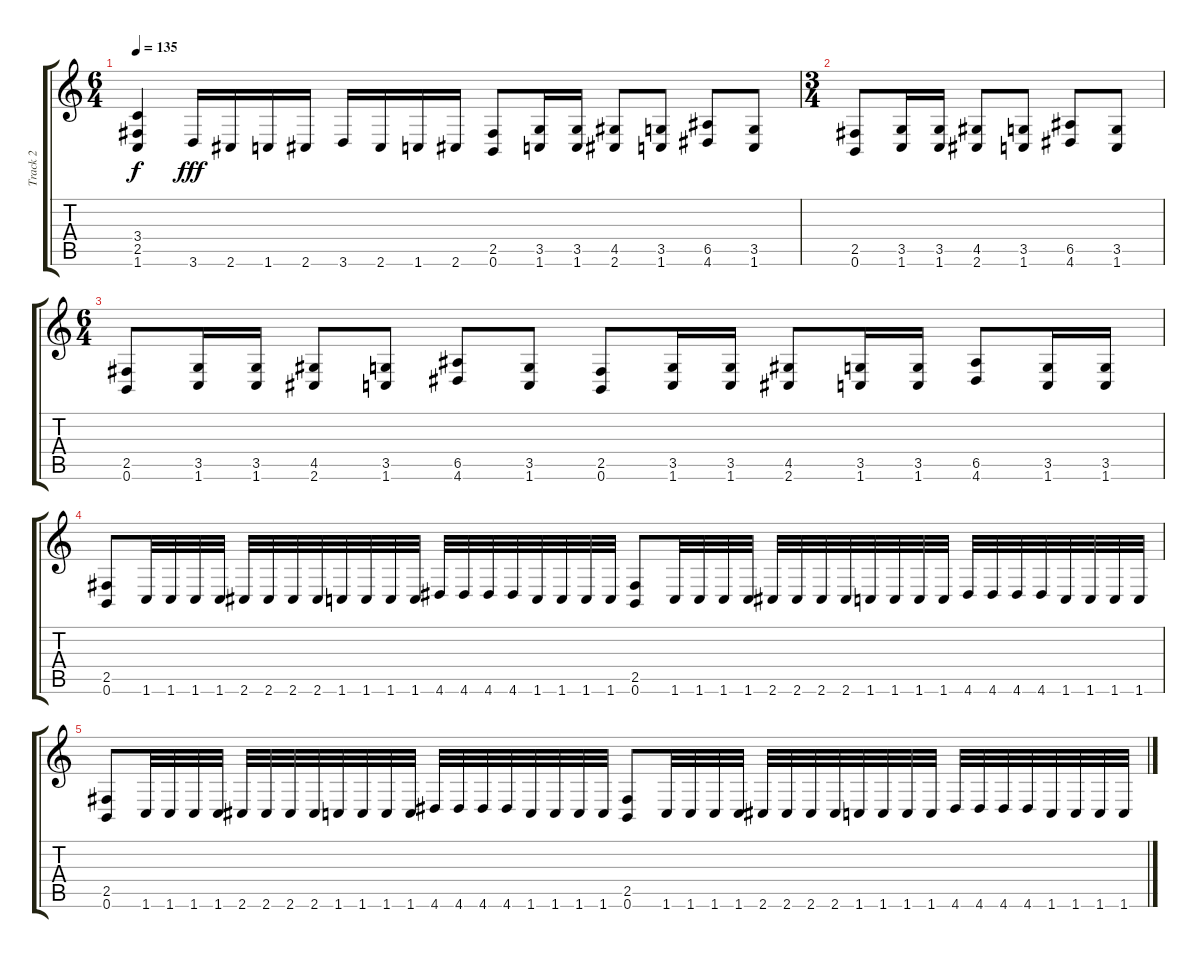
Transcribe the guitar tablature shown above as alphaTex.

\track ("Track 2" "Track 2") {instrument distortionguitar}
\staff {score tabs}
\tuning (B3 Gb3 D3 A2 E2 B1) {hide}
\ts (6 4)
\tempo 135
\clef g2
\ks c
(3.4 2.5 1.6).4{dy f} 3.6.16{dy fff} 2.6.16 1.6.16 2.6.16 3.6.16 2.6.16 1.6.16 2.6.16 (2.5 0.6).8 (3.5 1.6).16 (3.5 1.6).16 (4.5 2.6).8 (3.5 1.6).8 (6.5 4.6).8 (3.5 1.6).8 |
\ts (3 4)
(2.5 0.6).8 (3.5 1.6).16 (3.5 1.6).16 (4.5 2.6).8 (3.5 1.6).8 (6.5 4.6).8 (3.5 1.6).8 |
\ts (6 4)
(2.5 0.6).8 (3.5 1.6).16 (3.5 1.6).16 (4.5 2.6).8 (3.5 1.6).8 (6.5 4.6).8 (3.5 1.6).8 (2.5 0.6).8 (3.5 1.6).16 (3.5 1.6).16 (4.5 2.6).8 (3.5 1.6).16 (3.5 1.6).16 (6.5 4.6).8 (3.5 1.6).16 (3.5 1.6).16 |
(2.5 0.6).8 1.6.32 1.6.32 1.6.32 1.6.32 2.6.32 2.6.32 2.6.32 2.6.32 1.6.32 1.6.32 1.6.32 1.6.32 4.6.32 4.6.32 4.6.32 4.6.32 1.6.32 1.6.32 1.6.32 1.6.32 (2.5 0.6).8 1.6.32 1.6.32 1.6.32 1.6.32 2.6.32 2.6.32 2.6.32 2.6.32 1.6.32 1.6.32 1.6.32 1.6.32 4.6.32 4.6.32 4.6.32 4.6.32 1.6.32 1.6.32 1.6.32 1.6.32 |
(2.5 0.6).8 1.6.32 1.6.32 1.6.32 1.6.32 2.6.32 2.6.32 2.6.32 2.6.32 1.6.32 1.6.32 1.6.32 1.6.32 4.6.32 4.6.32 4.6.32 4.6.32 1.6.32 1.6.32 1.6.32 1.6.32 (2.5 0.6).8 1.6.32 1.6.32 1.6.32 1.6.32 2.6.32 2.6.32 2.6.32 2.6.32 1.6.32 1.6.32 1.6.32 1.6.32 4.6.32 4.6.32 4.6.32 4.6.32 1.6.32 1.6.32 1.6.32 1.6.32
